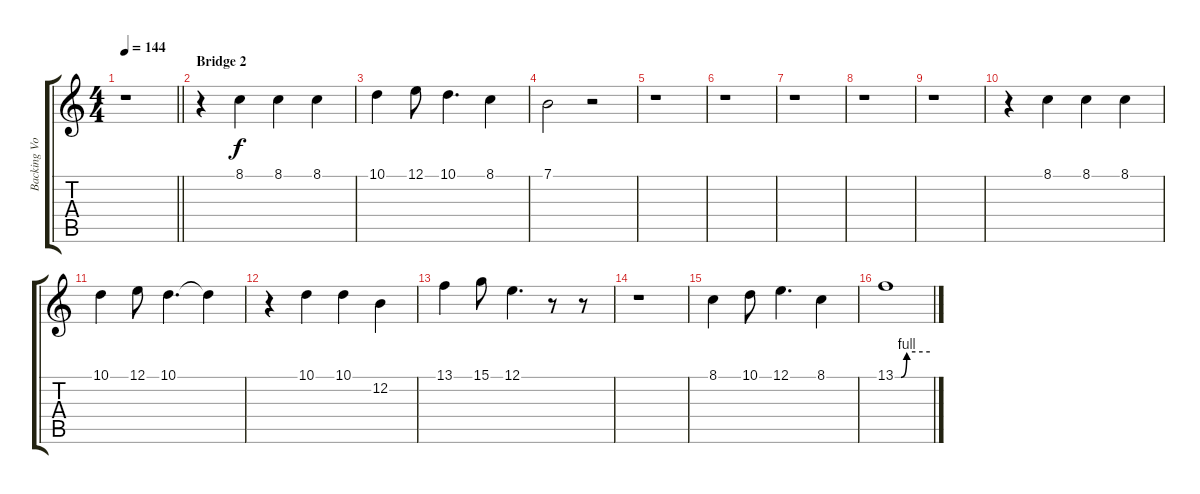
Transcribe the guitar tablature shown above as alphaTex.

\track ("Backing Vocal" "Backing Vo") {instrument oboe}
\staff {score tabs}
\tuning (E4 B3 G3 D3 A2 E2) {hide}
\ts (4 4)
\tempo 144
\clef g2
\barLineRight lightlight
\ks c
r.1{dy f} |
\section ("" "Bridge 2")
r.4 8.1.4 8.1.4 8.1.4 |
10.1.4 12.1.8 10.1.4{d} 8.1.4 |
7.1.2 r.2 |
r.1 |
r.1 |
r.1 |
r.1 |
r.1 |
r.4 8.1.4 8.1.4 8.1.4 |
10.1.4 12.1.8 10.1.4{d} 10.1{t}.4 |
r.4 10.1.4 10.1.4 12.2.4 |
13.1.4 15.1.8 12.1.4{d} r.8 r.8 |
r.1 |
8.1.4 10.1.8 12.1.4{d} 8.1.4 |
13.1{be (custom 0 0 10 0 20 4 60 4)}.1
